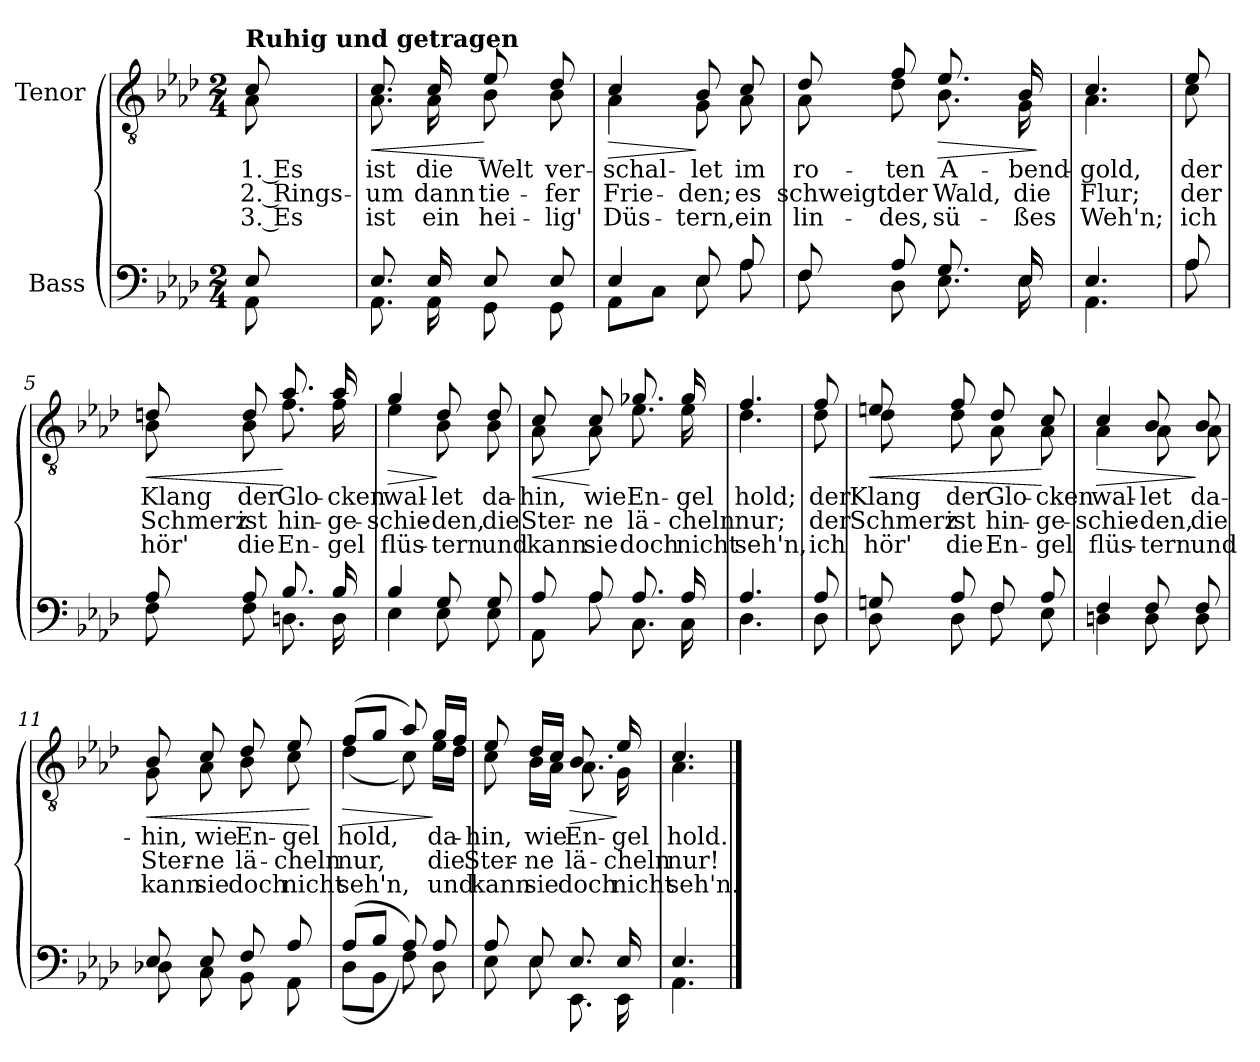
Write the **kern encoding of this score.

**kern	**kern	**text	**text	**text	**dynam
*part2	*part1	*part1	*part1	*part1	*part1
*staff2	*staff1	*staff1	*staff1	*staff1	*staff1
*I"Bass	*I"Tenor	*	*	*	*
*clefF4	*clefGv2	*	*	*	*
*k[b-e-a-d-]	*k[b-e-a-d-]	*	*	*	*
*M2/4	*M2/4	*	*	*	*
=	=	=	=	=	=
*^	*^	*	*	*	*
!	!	!LO:TX:a:B:t=Ruhig und getragen	!	!	!	!	!
8E-/	8AA-\	8c/	8A-\	1. Es	2. Rings-	3. Es	.
=1	=1	=1	=1	=1	=1	=1	=1
!	!	!	!	!	!	!	!LO:HP:b
8.E-/	8.AA-\	8.c/	8.A-\	ist	-um	ist	<
16E-/	16AA-\	16c/	16A-\	die	dann	ein	.
8E-/	8GG\	8e-/	8B-\	Welt	tie-	hei-	[
8E-/	8GG\	8d-/	8B-\	ver-	-fer	-lig'	.
=2	=2	=2	=2	=2	=2	=2	=2
!	!	!	!	!	!	!	!LO:HP:b
4E-/	8AA-\L	4c/	4A-\	-schal-	Frie-	Düs-	>
.	8C\J	.	.	.	.	.	.
8E-/	8E-\	8B-/	8G\	-let	-den;	-tern,	]
8A-/	8A-\	8c/	8A-\	im	es	ein	.
=3	=3	=3	=3	=3	=3	=3	=3
8F/	8F\	8d-/	8A-\	ro-	schweigt	lin-	.
8A-/	8D-\	8f/	8d-\	-ten	der	-des,	.
!	!	!	!	!	!	!	!LO:HP:b
8.G/	8.E-\	8.e-/	8.B-\	A-	Wald,	sü-	>
16E-/	16E-\	16B-/	16G\	-bend-	die	-ßes	.
*v	*v	*	*	*	*	*	*
*	*v	*v	*	*	*	*
.	.	.	.	.	]
=4	=4	=4	=4	=4	=4
*^	*^	*	*	*	*
4.E-/	4.AA-\	4.c/	4.A-\	-gold,	Flur;	Weh'n;	.
!!LO:LB:g=z	!!
=4X1	=4X1	=4X1	=4X1	=4X1	=4X1	=4X1	=4X1
8A-/	8A-\	8e-/	8c\	der	der	ich	.
=5	=5	=5	=5	=5	=5	=5	=5
!	!	!	!	!	!	!	!LO:HP:b
8A-/	8F\	8dn/	8B-\	Klang	Schmerz	hör'	<
8A-/	8F\	8d/	8B-\	der	ist	die	.
8.B-/	8.Dn\	8.a-/	8.f\	Glo-	hin-	En-	[
16B-/	16D\	16a-/	16f\	-cken	-ge-	-gel	.
=6	=6	=6	=6	=6	=6	=6	=6
!	!	!	!	!	!	!	!LO:HP:b
4B-/	4E-\	4g/	4e-\	wal-	-schie-	flüs-	>
8G/	8E-\	8d-/	8B-\	-let	-den,	-tern	]
8G/	8E-\	8d-/	8B-\	da-	die	und	.
=7	=7	=7	=7	=7	=7	=7	=7
!	!	!	!	!	!	!	!LO:HP:b
8A-/	8AA-\	8c/	8A-\	-hin,	Ster-	kann	<
8A-/	8A-\	8c/	8A-\	wie	-ne	sie	[
8.A-/	8.C\	8.g-X/	8.e-\	En-	lä-	doch	.
16A-/	16C\	16g-/	16e-\	-gel	-cheln	nicht	.
=8	=8	=8	=8	=8	=8	=8	=8
4.A-/	4.D-\	4.f/	4.d-\	hold;	nur;	seh'n,	.
!!LO:LB:g=z	!!
=8X2	=8X2	=8X2	=8X2	=8X2	=8X2	=8X2	=8X2
8A-/	8D-\	8f/	8d-\	der	der	ich	.
=9	=9	=9	=9	=9	=9	=9	=9
!	!	!	!	!	!	!	!LO:HP:b
8Gn/	8D-\	8en/	8d-\	Klang	Schmerz	hör'	<
8A-/	8D-\	8f/	8d-\	der	ist	die	.
8F/	8F\	8d-/	8A-\	Glo-	hin-	En-	.
8A-/	8E-\	8c/	8A-\	-cken	-ge-	-gel	[
=10	=10	=10	=10	=10	=10	=10	=10
!	!	!	!	!	!	!	!LO:HP:b
4F/	4Dn\	4c/	4A-\	wal-	-schie-	flüs-	>
8F/	8D\	8B-/	8A-\	-let	-den,	-tern	.
8F/	8D\	8B-/	8A-\	da-	die	und	]
=11	=11	=11	=11	=11	=11	=11	=11
!	!	!	!	!	!	!	!LO:HP:b
8E-/	8D-X\	8B-/	8G\	-hin,	Ster-	kann	<
8E-/	8C\	8c/	8A-\	wie	-ne	sie	.
8F/	8BB-\	8d-/	8B-\	En-	lä-	doch	.
8A-/	8AA-\	8e-/	8c\	-gel	-cheln	nicht	.
*v	*v	*	*	*	*	*	*
*	*v	*v	*	*	*	*
.	.	.	.	.	[
=12	=12	=12	=12	=12	=12
*^	*	*	*	*	*
!	!	!	!	!	!	!LO:HP:b
*	*	*^	*	*	*	*
(8A-/L	(8D-\L	(8f/L	(4d-\	hold,	nur,	seh'n,	>
8B-/J	8BB-\J	8g/J	.	.	.	.	.
8A-/)	8F\)	8a-/)	8c\)	.	.	.	.
8A-/	8D-\	16g/LL	16e-\LL	da-	die	und	]
.	.	16f/JJ	16d-\JJ	.	.	.	.
!!LO:LB:g=z	!!
=13	=13	=13	=13	=13	=13	=13	=13
8A-/	8E-\	8e-/	8c\	-hin,	Ster-	kann	.
8E-/	8E-\	16d-/LL	16B-\LL	wie	-ne	sie	.
.	.	16c/JJ	16A-\JJ	.	.	.	.
!	!	!	!	!	!	!	!LO:HP:b
8.E-/	8.EE-\	8.B-/	8.A-\	En-	lä-	doch	>
16E-/	16EE-\	16e-/	16G\	gel	-cheln	nicht	]
=14	=14	=14	=14	=14	=14	=14	=14
4.E-/	4.AA-\	4.c/	4.A-\	hold.	nur!	seh'n.	.
*v	*v	*	*	*	*	*	*
*	*v	*v	*	*	*	*
==	==	==	==	==	==
*-	*-	*-	*-	*-	*-
